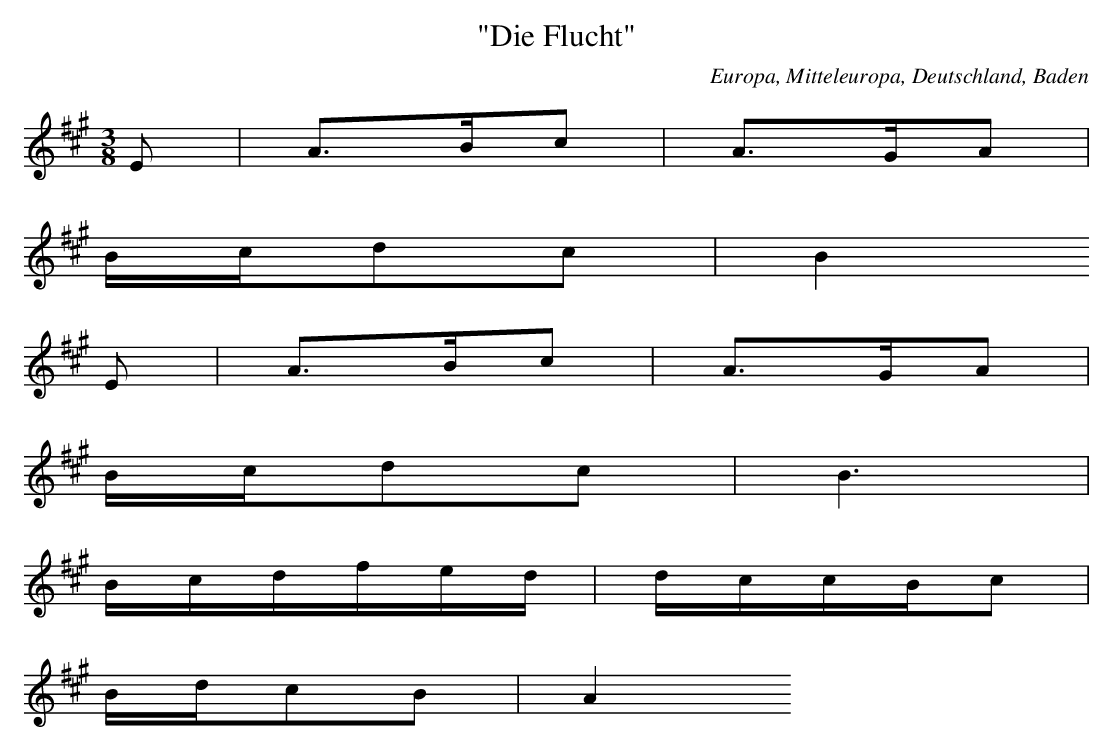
X:1
T: "Die Flucht"
O: Europa, Mitteleuropa, Deutschland, Baden
M: 3/8
L: 1/16
K: A
E2 | A3Bc2 | A3GA2 |
Bcd2c2 | B4
E2 | A3Bc2 | A3GA2 |
Bcd2c2 | B6 |
Bcdfed | dccBc2 |
Bdc2B2 | A4
